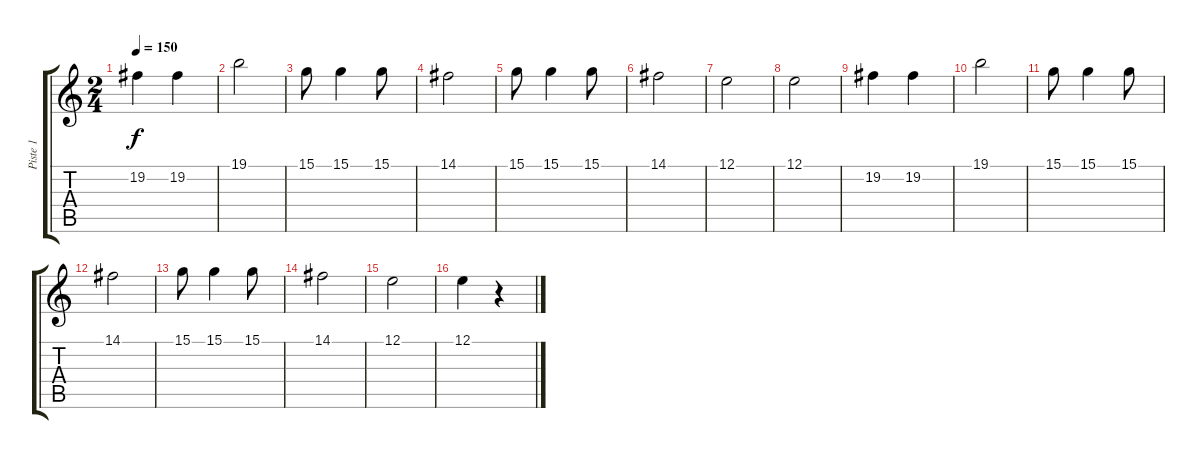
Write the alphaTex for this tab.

\track ("Piste 1" "Piste 1") {instrument violin}
\staff {score tabs}
\tuning (E4 B3 G3 D3 A2 E2) {hide}
\ts (2 4)
\tempo 150
\clef g2
\ks c
19.2.4{dy f} 19.2.4 |
19.1.2 |
15.1.8 15.1.4 15.1.8 |
14.1.2 |
15.1.8 15.1.4 15.1.8 |
14.1.2 |
12.1.2 |
12.1.2 |
19.2.4 19.2.4 |
19.1.2 |
15.1.8 15.1.4 15.1.8 |
14.1.2 |
15.1.8 15.1.4 15.1.8 |
14.1.2 |
12.1.2 |
12.1.4 r.4
